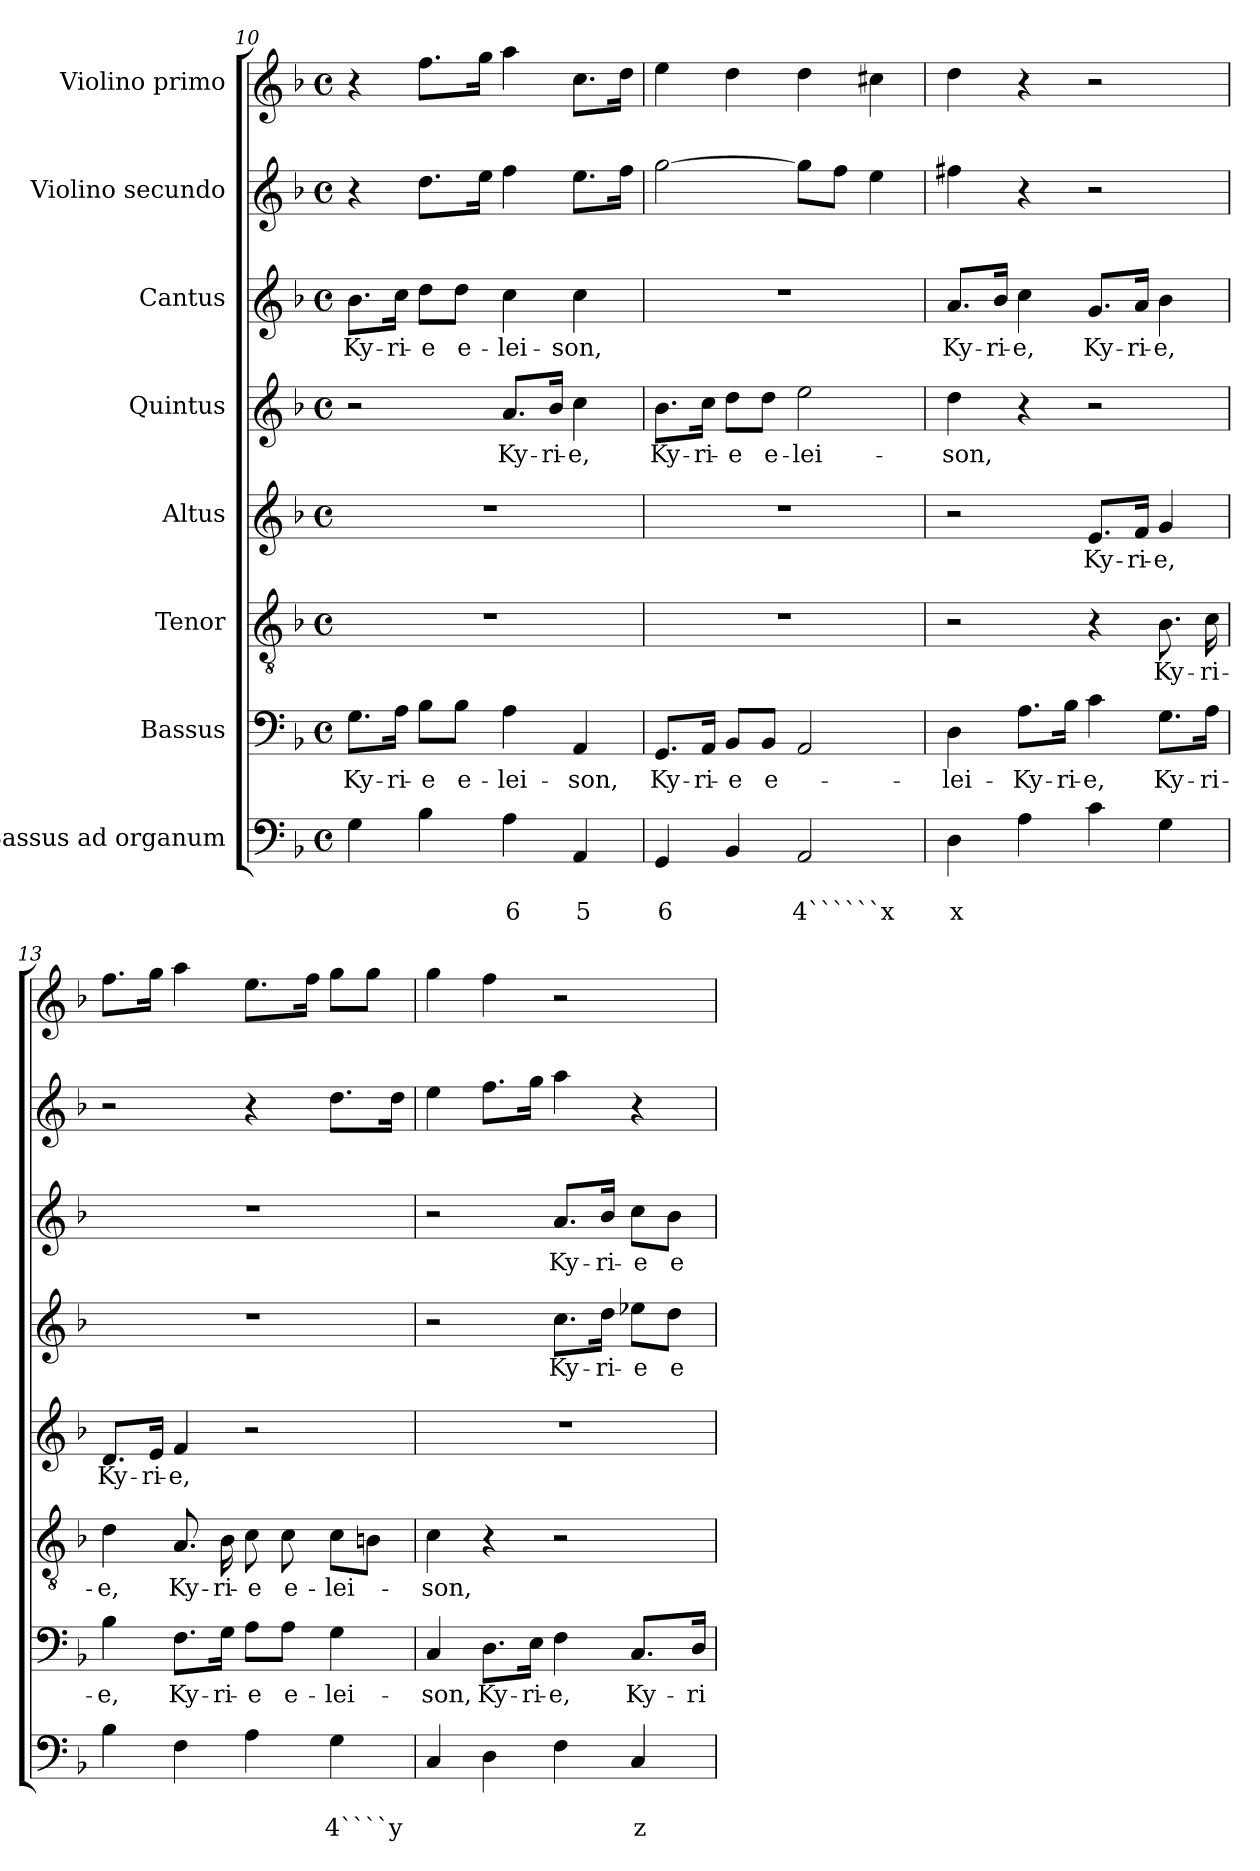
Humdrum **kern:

**kern	**text	**text	**kern	**text	**kern	**text	**kern	**text	**kern	**text	**kern	**text	**kern	**kern
*part8	*part8	*part8	*part7	*part7	*part6	*part6	*part5	*part5	*part4	*part4	*part3	*part3	*part2	*part1
*staff8	*staff8	*staff8	*staff7	*staff7	*staff6	*staff6	*staff5	*staff5	*staff4	*staff4	*staff3	*staff3	*staff2	*staff1
*I"Bassus ad  organum	*	*	*I"Bassus	*	*I"Tenor	*	*I"Altus	*	*I"Quintus	*	*I"Cantus	*	*I"Violino secundo	*I"Violino primo
*clefF4	*	*	*clefF4	*	*clefGv2	*	*clefG2	*	*clefG2	*	*clefG2	*	*clefG2	*clefG2
*k[b-]	*	*	*k[b-]	*	*k[b-]	*	*k[b-]	*	*k[b-]	*	*k[b-]	*	*k[b-]	*k[b-]
*F:	*	*	*F:	*	*F:	*	*F:	*	*F:	*	*F:	*	*F:	*F:
*M4/4	*	*	*M4/4	*	*M4/4	*	*M4/4	*	*M4/4	*	*M4/4	*	*M4/4	*M4/4
*met(c)	*	*	*met(c)	*	*met(c)	*	*met(c)	*	*met(c)	*	*met(c)	*	*met(c)	*met(c)
=10	=10	=10	=10	=10	=10	=10	=10	=10	=10	=10	=10	=10	=10	=10
!	!	!	!	!LO:LY:b	!	!	!	!	!	!	!	!LO:LY:b	!	!
4G\	.	.	8.G\L	Ky-	1r	.	1r	.	2r	.	8.b-\L	Ky-	4r	4r
!	!	!	!	!LO:LY:b	!	!	!	!	!	!	!	!LO:LY:b	!	!
.	.	.	16A\Jk	-ri-	.	.	.	.	.	.	16cc\Jk	-ri-	.	.
!	!	!	!	!LO:LY:b	!	!	!	!	!	!	!	!LO:LY:b	!	!
4B-\	.	.	8B-\L	-e	.	.	.	.	.	.	8dd\L	-e	8.dd\L	8.ff\L
!	!	!	!	!LO:LY:b	!	!	!	!	!	!	!	!LO:LY:b	!	!
.	.	.	8B-\J	e-	.	.	.	.	.	.	8dd\J	e-	.	.
.	.	.	.	.	.	.	.	.	.	.	.	.	16ee\Jk	16gg\Jk
!	!	!LO:LY:b	!	!LO:LY:b	!	!	!	!	!	!LO:LY:b	!	!LO:LY:b	!	!
4A\	.	6	4A\	-lei-	.	.	.	.	8.a/L	Ky-	4cc\	-lei-	4ff\	4aa\
!	!	!	!	!	!	!	!	!	!	!LO:LY:b	!	!	!	!
.	.	.	.	.	.	.	.	.	16b-/Jk	-ri-	.	.	.	.
!	!	!LO:LY:b	!	!LO:LY:b	!	!	!	!	!	!LO:LY:b	!	!LO:LY:b	!	!
4AA/	.	5	4AA/	-son,	.	.	.	.	4cc\	-e,	4cc\	-son,	8.ee\L	8.cc\L
.	.	.	.	.	.	.	.	.	.	.	.	.	16ff\Jk	16dd\Jk
!!LO:LB:g=z
=11	=11	=11	=11	=11	=11	=11	=11	=11	=11	=11	=11	=11	=11	=11
!	!	!LO:LY:b	!	!LO:LY:b	!	!	!	!	!	!LO:LY:b	!	!	!	!
4GG/	.	6	8.GG/L	Ky-	1r	.	1r	.	8.b-\L	Ky-	1r	.	[2gg\	4ee\
!	!	!	!	!LO:LY:b	!	!	!	!	!	!LO:LY:b	!	!	!	!
.	.	.	16AA/Jk	-ri-	.	.	.	.	16cc\Jk	-ri-	.	.	.	.
!	!	!	!	!LO:LY:b	!	!	!	!	!	!LO:LY:b	!	!	!	!
4BB-/	.	.	8BB-/L	-e	.	.	.	.	8dd\L	-e	.	.	.	4dd\
!	!	!	!	!LO:LY:b	!	!	!	!	!	!LO:LY:b	!	!	!	!
.	.	.	8BB-/J	e-	.	.	.	.	8dd\J	e-	.	.	.	.
!	!	!LO:LY:b	!	!	!	!	!	!	!	!LO:LY:b	!	!	!	!
2AA/	.	4``````x	2AA/	.	.	.	.	.	2ee\	-lei-	.	.	8gg\L]	4dd\
.	.	.	.	.	.	.	.	.	.	.	.	.	8ff\J	.
.	.	.	.	.	.	.	.	.	.	.	.	.	4ee\	4cc#X\
=12	=12	=12	=12	=12	=12	=12	=12	=12	=12	=12	=12	=12	=12	=12
!	!	!LO:LY:b	!	!LO:LY:b	!	!	!	!	!	!LO:LY:b	!	!LO:LY:b	!	!
4D\	.	x	4D\	-lei-	2r	.	2r	.	4dd\	-son,	8.a/L	Ky-	4ff#X\	4dd\
!	!	!	!	!	!	!	!	!	!	!	!	!LO:LY:b	!	!
.	.	.	.	.	.	.	.	.	.	.	16b-/Jk	-ri-	.	.
!	!	!	!	!LO:LY:b	!	!	!	!	!	!	!	!LO:LY:b	!	!
4A\	.	.	8.A\L	-Ky-	.	.	.	.	4r	.	4cc\	-e,	4r	4r
!	!	!	!	!LO:LY:b	!	!	!	!	!	!	!	!	!	!
.	.	.	16B-\Jk	-ri-	.	.	.	.	.	.	.	.	.	.
!	!	!	!	!LO:LY:b	!	!	!	!LO:LY:b	!	!	!	!LO:LY:b	!	!
4c\	.	.	4c\	-e,	4r	.	8.e/L	Ky-	2r	.	8.g/L	Ky-	2r	2r
!	!	!	!	!	!	!	!	!LO:LY:b	!	!	!	!LO:LY:b	!	!
.	.	.	.	.	.	.	16f/Jk	-ri-	.	.	16a/Jk	-ri-	.	.
!	!	!	!	!LO:LY:b	!	!LO:LY:b	!	!LO:LY:b	!	!	!	!LO:LY:b	!	!
4G\	.	.	8.G\L	Ky-	8.B-\	Ky-	4g/	-e,	.	.	4b-\	-e,	.	.
!	!	!	!	!LO:LY:b	!	!LO:LY:b	!	!	!	!	!	!	!	!
.	.	.	16A\Jk	-ri-	16c\	-ri-	.	.	.	.	.	.	.	.
=13	=13	=13	=13	=13	=13	=13	=13	=13	=13	=13	=13	=13	=13	=13
!	!	!	!	!LO:LY:b	!	!LO:LY:b	!	!LO:LY:b	!	!	!	!	!	!
4B-\	.	.	4B-\	-e,	4d\	-e,	8.d/L	Ky-	1r	.	1r	.	2r	8.ff\L
!	!	!	!	!	!	!	!	!LO:LY:b	!	!	!	!	!	!
.	.	.	.	.	.	.	16e/Jk	-ri-	.	.	.	.	.	16gg\Jk
!	!	!	!	!LO:LY:b	!	!LO:LY:b	!	!LO:LY:b	!	!	!	!	!	!
4F\	.	.	8.F\L	Ky-	8.A/	Ky-	4f/	-e,	.	.	.	.	.	4aa\
!	!	!	!	!LO:LY:b	!	!LO:LY:b	!	!	!	!	!	!	!	!
.	.	.	16G\Jk	-ri-	16B-\	-ri-	.	.	.	.	.	.	.	.
!	!	!	!	!LO:LY:b	!	!LO:LY:b	!	!	!	!	!	!	!	!
4A\	.	.	8A\L	-e	8c\	-e	2r	.	.	.	.	.	4r	8.ee\L
!	!	!	!	!LO:LY:b	!	!LO:LY:b	!	!	!	!	!	!	!	!
.	.	.	8A\J	e-	8c\	e-	.	.	.	.	.	.	.	.
.	.	.	.	.	.	.	.	.	.	.	.	.	.	16ff\Jk
!	!	!LO:LY:b	!	!LO:LY:b	!	!LO:LY:b	!	!	!	!	!	!	!	!
4G\	.	4````y	4G\	-lei-	8c\L	-lei-	.	.	.	.	.	.	8.dd\L	8gg\L
.	.	.	.	.	8Bn\J	.	.	.	.	.	.	.	.	8gg\J
.	.	.	.	.	.	.	.	.	.	.	.	.	16dd\Jk	.
=14	=14	=14	=14	=14	=14	=14	=14	=14	=14	=14	=14	=14	=14	=14
!	!	!	!	!LO:LY:b	!	!LO:LY:b	!	!	!	!	!	!	!	!
4C/	.	.	4C/	-son,	4c\	-son,	1r	.	2r	.	2r	.	4ee\	4gg\
!	!	!	!	!LO:LY:b	!	!	!	!	!	!	!	!	!	!
4D\	.	.	8.D\L	Ky-	4r	.	.	.	.	.	.	.	8.ff\L	4ff\
!	!	!	!	!LO:LY:b	!	!	!	!	!	!	!	!	!	!
.	.	.	16E\Jk	-ri-	.	.	.	.	.	.	.	.	16gg\Jk	.
!	!	!	!	!LO:LY:b	!	!	!	!	!	!LO:LY:b	!	!LO:LY:b	!	!
4F\	.	.	4F\	-e,	2r	.	.	.	8.cc\L	Ky-	8.a/L	Ky-	4aa\	2r
!	!	!	!	!	!	!	!	!	!	!LO:LY:b	!	!LO:LY:b	!	!
.	.	.	.	.	.	.	.	.	16dd\Jk	-ri-	16b-/Jk	-ri-	.	.
!	!	!LO:LY:b	!	!LO:LY:b	!	!	!	!	!	!LO:LY:b	!	!LO:LY:b	!	!
4C/	.	z	8.C/L	Ky-	.	.	.	.	8ee-X\L	-e	8cc\L	-e	4r	.
!	!	!	!	!	!	!	!	!	!	!LO:LY:b	!	!LO:LY:b	!	!
.	.	.	.	.	.	.	.	.	8dd\J	e-	8b-\J	e-	.	.
!	!	!	!	!LO:LY:b	!	!	!	!	!	!	!	!	!	!
.	.	.	16D/Jk	-ri-	.	.	.	.	.	.	.	.	.	.
=	=	=	=	=	=	=	=	=	=	=	=	=	=	=
*-	*-	*-	*-	*-	*-	*-	*-	*-	*-	*-	*-	*-	*-	*-
